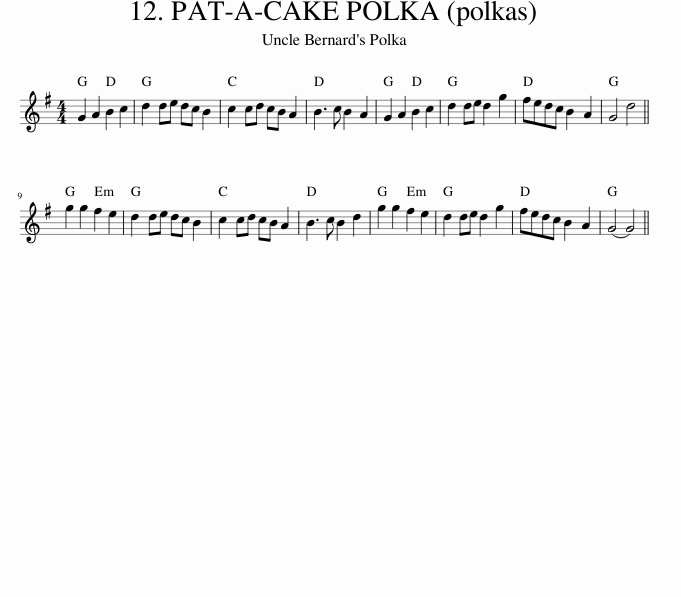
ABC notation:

X:1
L:1/8
M:4/4
I:linebreak $
K:G
V:1 treble
V:1
 G2 A2 B2 c2 | d2 de dc B2 | c2 cd cB A2 | B3 c B2 A2 | G2 A2 B2 c2 | %5
 d2 de d2 g2 | fedc B2 A2 | G4 d4 ||$ g2 g2 f2 e2 | d2 de dc B2 | %10
 c2 cd cB A2 | B3 c B2 d2 | g2 g2 f2 e2 | d2 de d2 g2 | fedc B2 A2 | %15
 (G4 G4) || %16
